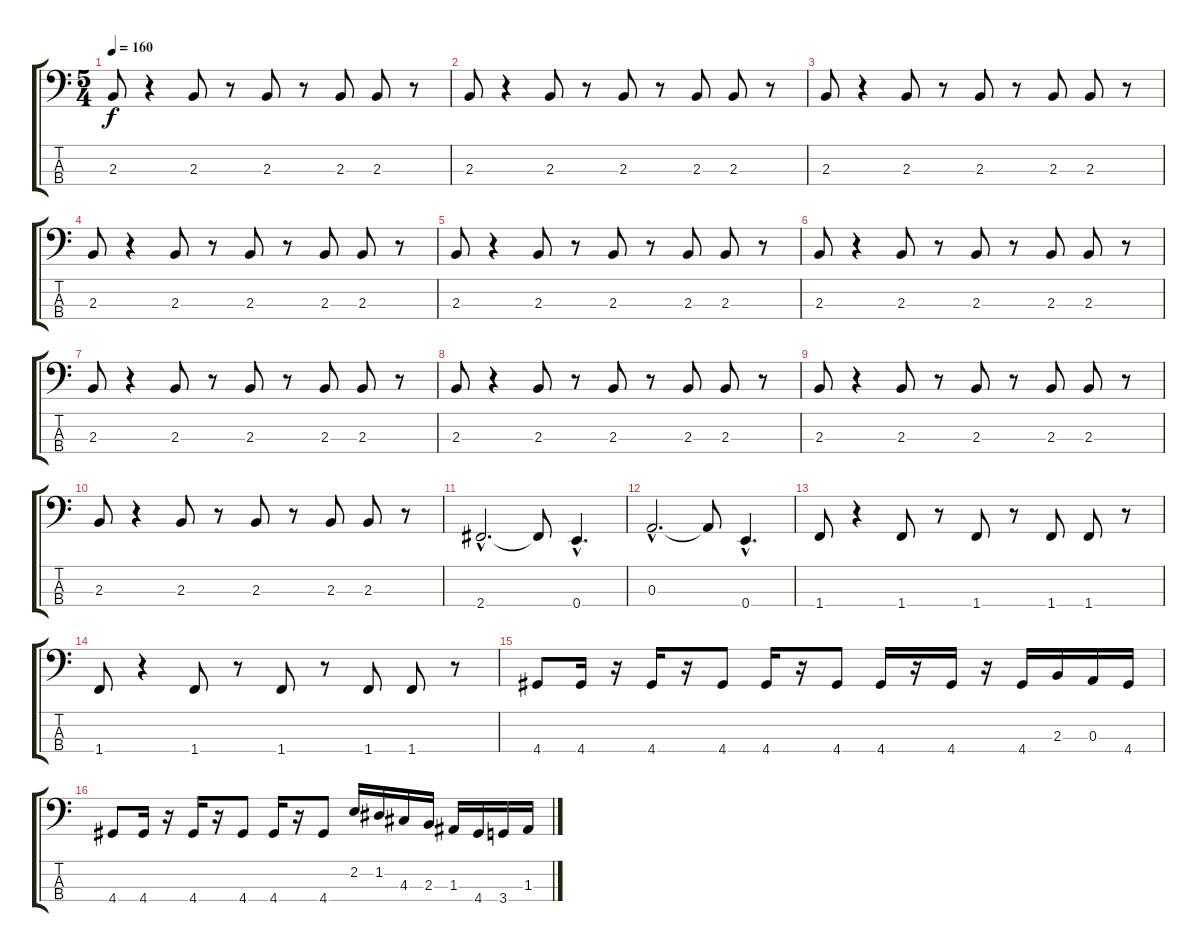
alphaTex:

\track "" {instrument electricbassfinger}
\staff {score tabs}
\tuning (G2 D2 A1 E1) {hide}
\ts (5 4)
\tempo 160
\clef f4
\ks c
2.3.8{dy f volume 16} r.4 2.3.8 r.8 2.3.8 r.8 2.3.8 2.3.8 r.8 |
2.3.8 r.4 2.3.8 r.8 2.3.8 r.8 2.3.8 2.3.8 r.8 |
2.3.8 r.4 2.3.8 r.8 2.3.8 r.8 2.3.8 2.3.8 r.8 |
2.3.8 r.4 2.3.8 r.8 2.3.8 r.8 2.3.8 2.3.8 r.8 |
2.3.8 r.4 2.3.8 r.8 2.3.8 r.8 2.3.8 2.3.8 r.8 |
2.3.8 r.4 2.3.8 r.8 2.3.8 r.8 2.3.8 2.3.8 r.8 |
2.3.8 r.4 2.3.8 r.8 2.3.8 r.8 2.3.8 2.3.8 r.8 |
2.3.8 r.4 2.3.8 r.8 2.3.8 r.8 2.3.8 2.3.8 r.8 |
2.3.8 r.4 2.3.8 r.8 2.3.8 r.8 2.3.8 2.3.8 r.8 |
2.3.8 r.4 2.3.8 r.8 2.3.8 r.8 2.3.8 2.3.8 r.8 |
2.4{hac}.2{d} 2.4{t}.8 0.4{hac}.4{d} |
0.3{hac}.2{d} 0.3{t}.8 0.4{hac}.4{d} |
1.4.8 r.4 1.4.8 r.8 1.4.8 r.8 1.4.8 1.4.8 r.8 |
1.4.8 r.4 1.4.8 r.8 1.4.8 r.8 1.4.8 1.4.8 r.8 |
4.4.8 4.4.16 r.16 4.4.16 r.16 4.4.8 4.4.16 r.16 4.4.8 4.4.16 r.16 4.4.16 r.16 4.4.16 2.3.16 0.3.16 4.4.16 |
4.4.8 4.4.16 r.16 4.4.16 r.16 4.4.8 4.4.16 r.16 4.4.8 2.2.16 1.2.16 4.3.16 2.3.16 1.3.16 4.4.16 3.4.16 1.3.16
